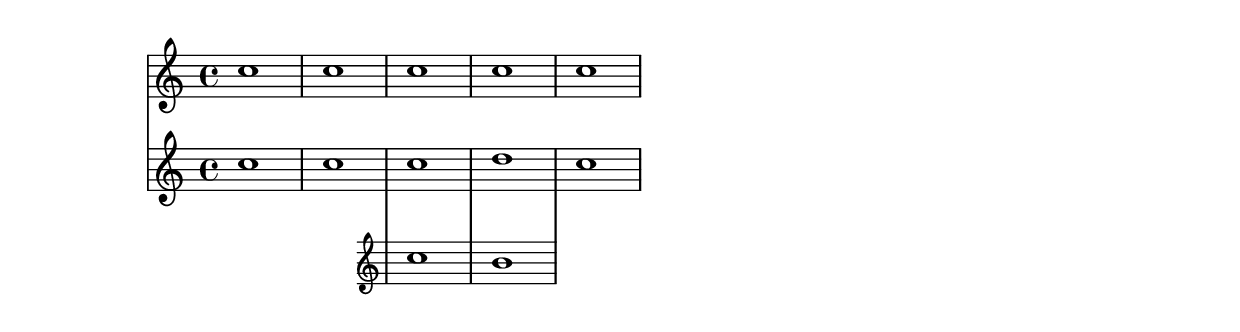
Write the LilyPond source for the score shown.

%% DO NOT EDIT this file manually; it is automatically
%% generated from LSR http://lsr.dsi.unimi.it
%% Make any changes in LSR itself, or in Documentation/snippets/new/ ,
%% and then run scripts/auxiliar/makelsr.py
%%
%% This file is in the public domain.
\version "2.16.0"

\header {
  lsrtags = "contexts-and-engravers, really-simple, staff-notation"

  texidoc = "
An extra staff can be added (possibly temporarily) after the start of a
piece.

"
  doctitle = "Adding an extra staff"
} % begin verbatim


\score {
  <<
    \new Staff \relative c'' {
      c1 | c | c | c | c
    }
    \new StaffGroup \relative c'' {
      \new Staff {
        c1 | c
        <<
          {
            c1 | d
          }
          \new Staff {
            \once \override Staff.TimeSignature #'stencil = ##f
            c1 | b
          }
        >>
        c1
      }
    }
  >>
}
